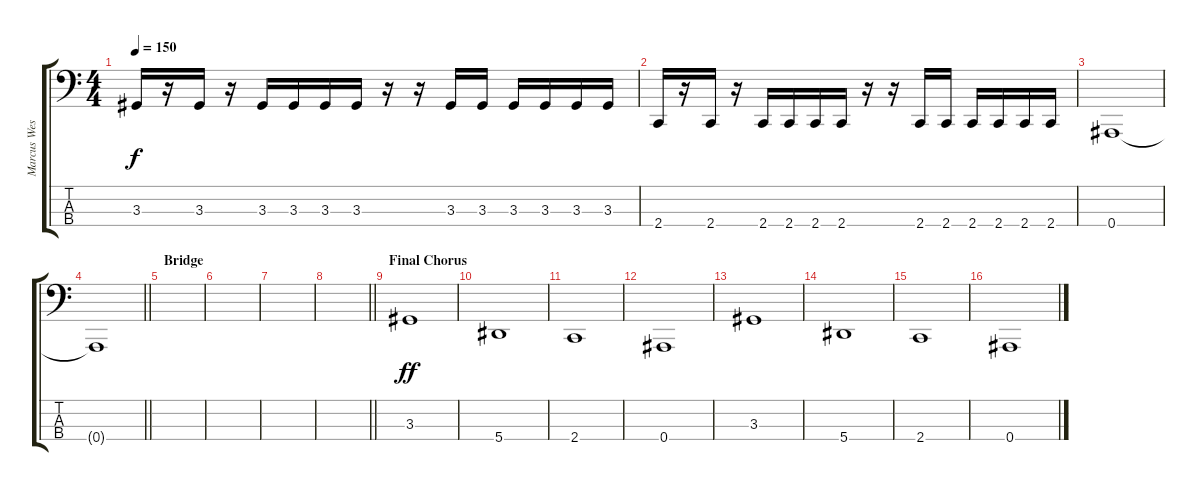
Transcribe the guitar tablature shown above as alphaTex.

\track ("Marcus Wesslen" "Marcus Wes") {instrument electricbassfinger}
\staff {score tabs}
\tuning (Eb2 Bb1 F1 Bb0) {hide}
\ts (4 4)
\tempo 150
\clef f4
\ks c
3.3.16{dy f} r.16 3.3.16 r.16 3.3.16 3.3.16 3.3.16 3.3.16 r.16 r.16 3.3.16 3.3.16 3.3.16 3.3.16 3.3.16 3.3.16 |
2.4.16 r.16 2.4.16 r.16 2.4.16 2.4.16 2.4.16 2.4.16 r.16 r.16 2.4.16 2.4.16 2.4.16 2.4.16 2.4.16 2.4.16 |
0.4.1 |
\barLineRight lightlight
0.4{t}.1 |
\section ("" "Bridge")
|
|
|
\barLineRight lightlight
|
\section ("" "Final Chorus")
3.3.1{dy ff} |
5.4.1 |
2.4.1 |
0.4.1 |
3.3.1 |
5.4.1 |
2.4.1 |
0.4.1
